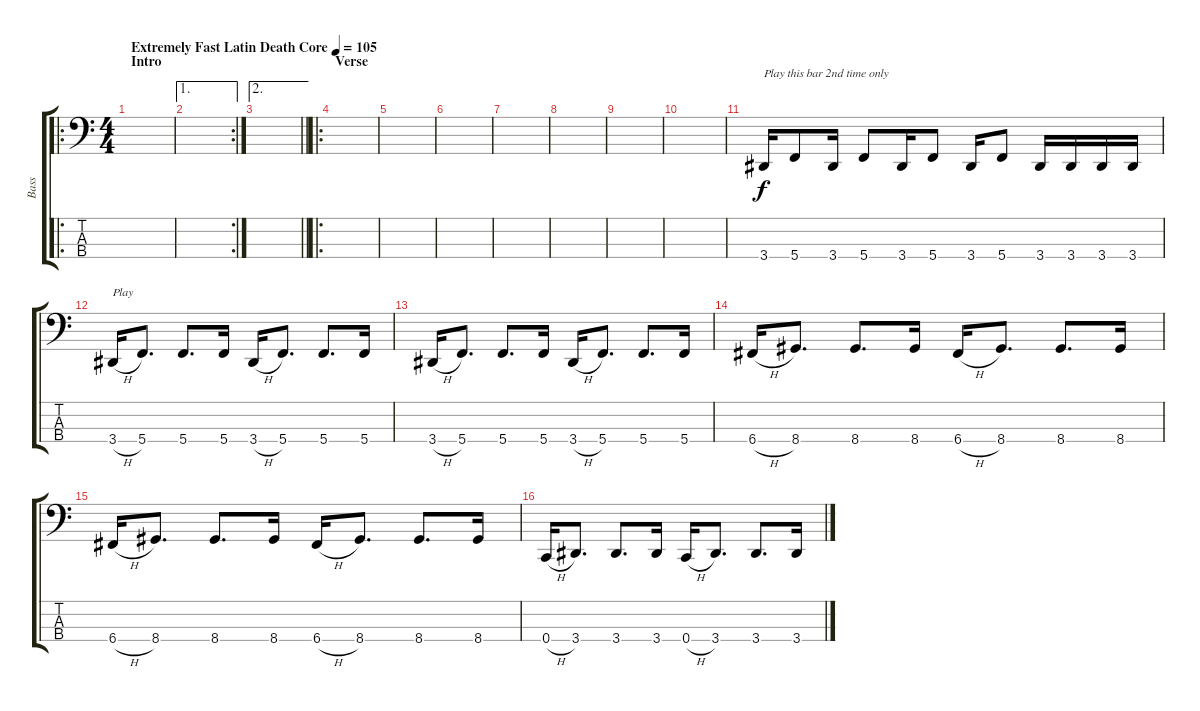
\track ("Bass" "Bass") {instrument electricbasspick}
\staff {score tabs}
\tuning (F2 C2 G1 C1) {hide}
\ro
\ts (4 4)
\section ("" "Intro")
\tempo (105 "Extremely Fast Latin Death Core")
\clef f4
\ks c
|
\ae 1
\rc 2
|
\ae 2
\barLineRight lightlight
|
\ro
\section ("" "Verse")
|
|
|
|
|
|
|
3.4.16{txt "Play this bar 2nd time only"} 5.4.8 3.4.16 5.4.8 3.4.16 5.4.8 3.4.16 5.4.8 3.4.16 3.4.16 3.4.16 3.4.16 |
3.4{h}.16{txt "Play" dy f} 5.4.8{d} 5.4.8{d} 5.4.16 3.4{h}.16 5.4.8{d} 5.4.8{d} 5.4.16 |
3.4{h}.16 5.4.8{d} 5.4.8{d} 5.4.16 3.4{h}.16 5.4.8{d} 5.4.8{d} 5.4.16 |
6.4{h}.16 8.4.8{d} 8.4.8{d} 8.4.16 6.4{h}.16 8.4.8{d} 8.4.8{d} 8.4.16 |
6.4{h}.16 8.4.8{d} 8.4.8{d} 8.4.16 6.4{h}.16 8.4.8{d} 8.4.8{d} 8.4.16 |
0.4{h}.16 3.4.8{d} 3.4.8{d} 3.4.16 0.4{h}.16 3.4.8{d} 3.4.8{d} 3.4.16
